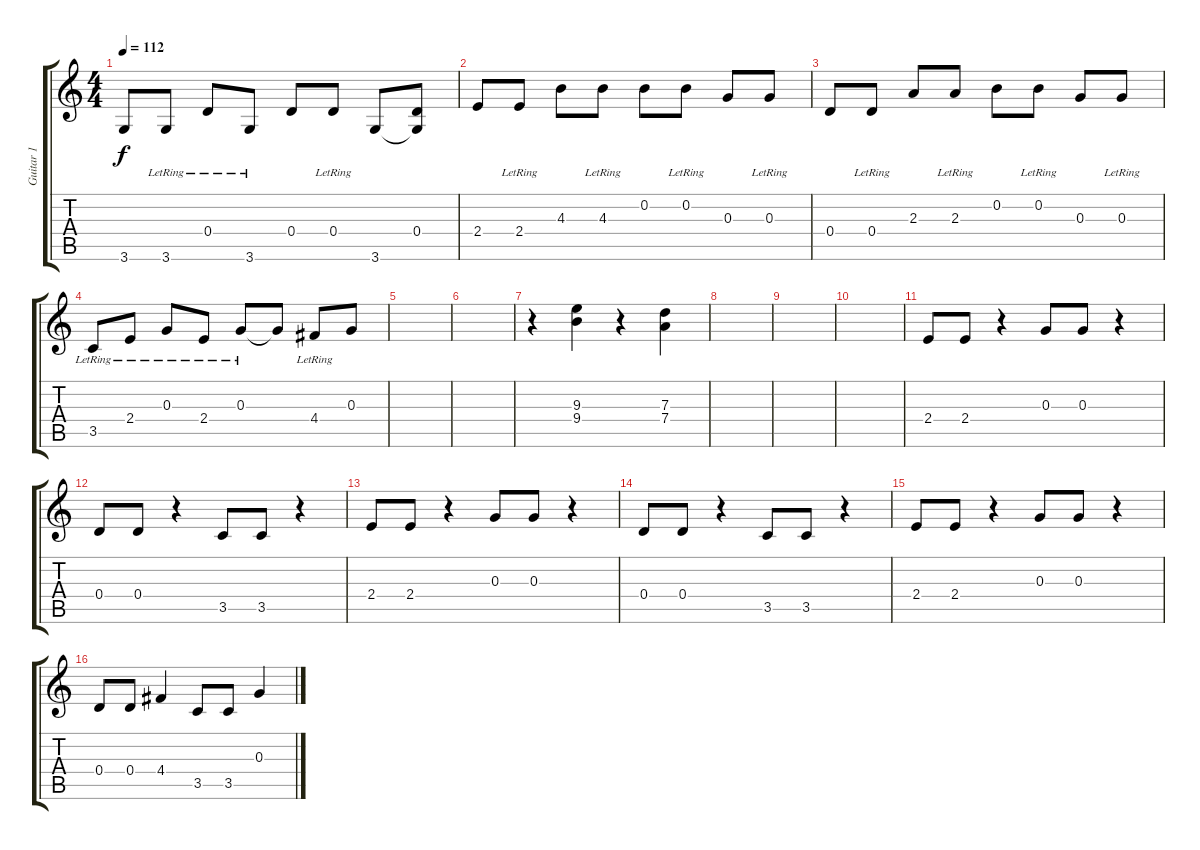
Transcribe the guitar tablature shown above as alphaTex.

\track ("Guitar 1" "Guitar 1") {instrument acousticguitarsteel}
\staff {score tabs}
\tuning (E4 B3 G3 D3 A2 E2) {hide}
\ts (4 4)
\tempo 112
\clef g2
\ks c
3.6.8{dy f} 3.6{lr}.8 0.4{lr}.8 3.6{lr}.8 0.4.8 0.4{lr}.8 3.6.8 (0.4 3.6{t}).8 |
2.4.8 2.4{lr}.8 4.3.8 4.3{lr}.8 0.2.8 0.2{lr}.8 0.3.8 0.3{lr}.8 |
0.4.8 0.4{lr}.8 2.3.8 2.3{lr}.8 0.2.8 0.2{lr}.8 0.3.8 0.3{lr}.8 |
3.5{lr}.8 2.4{lr}.8 0.3{lr}.8 2.4{lr}.8 0.3{lr}.8 0.3{t}.8 4.4{lr}.8 0.3.8 |
|
|
r.4 (9.3 9.4).4 r.4 (7.3 7.4).4 |
|
|
|
2.4.8 2.4.8 r.4 0.3.8 0.3.8 r.4 |
0.4.8 0.4.8 r.4 3.5.8 3.5.8 r.4 |
2.4.8 2.4.8 r.4 0.3.8 0.3.8 r.4 |
0.4.8 0.4.8 r.4 3.5.8 3.5.8 r.4 |
2.4.8 2.4.8 r.4 0.3.8 0.3.8 r.4 |
0.4.8 0.4.8 4.4.4 3.5.8 3.5.8 0.3.4
